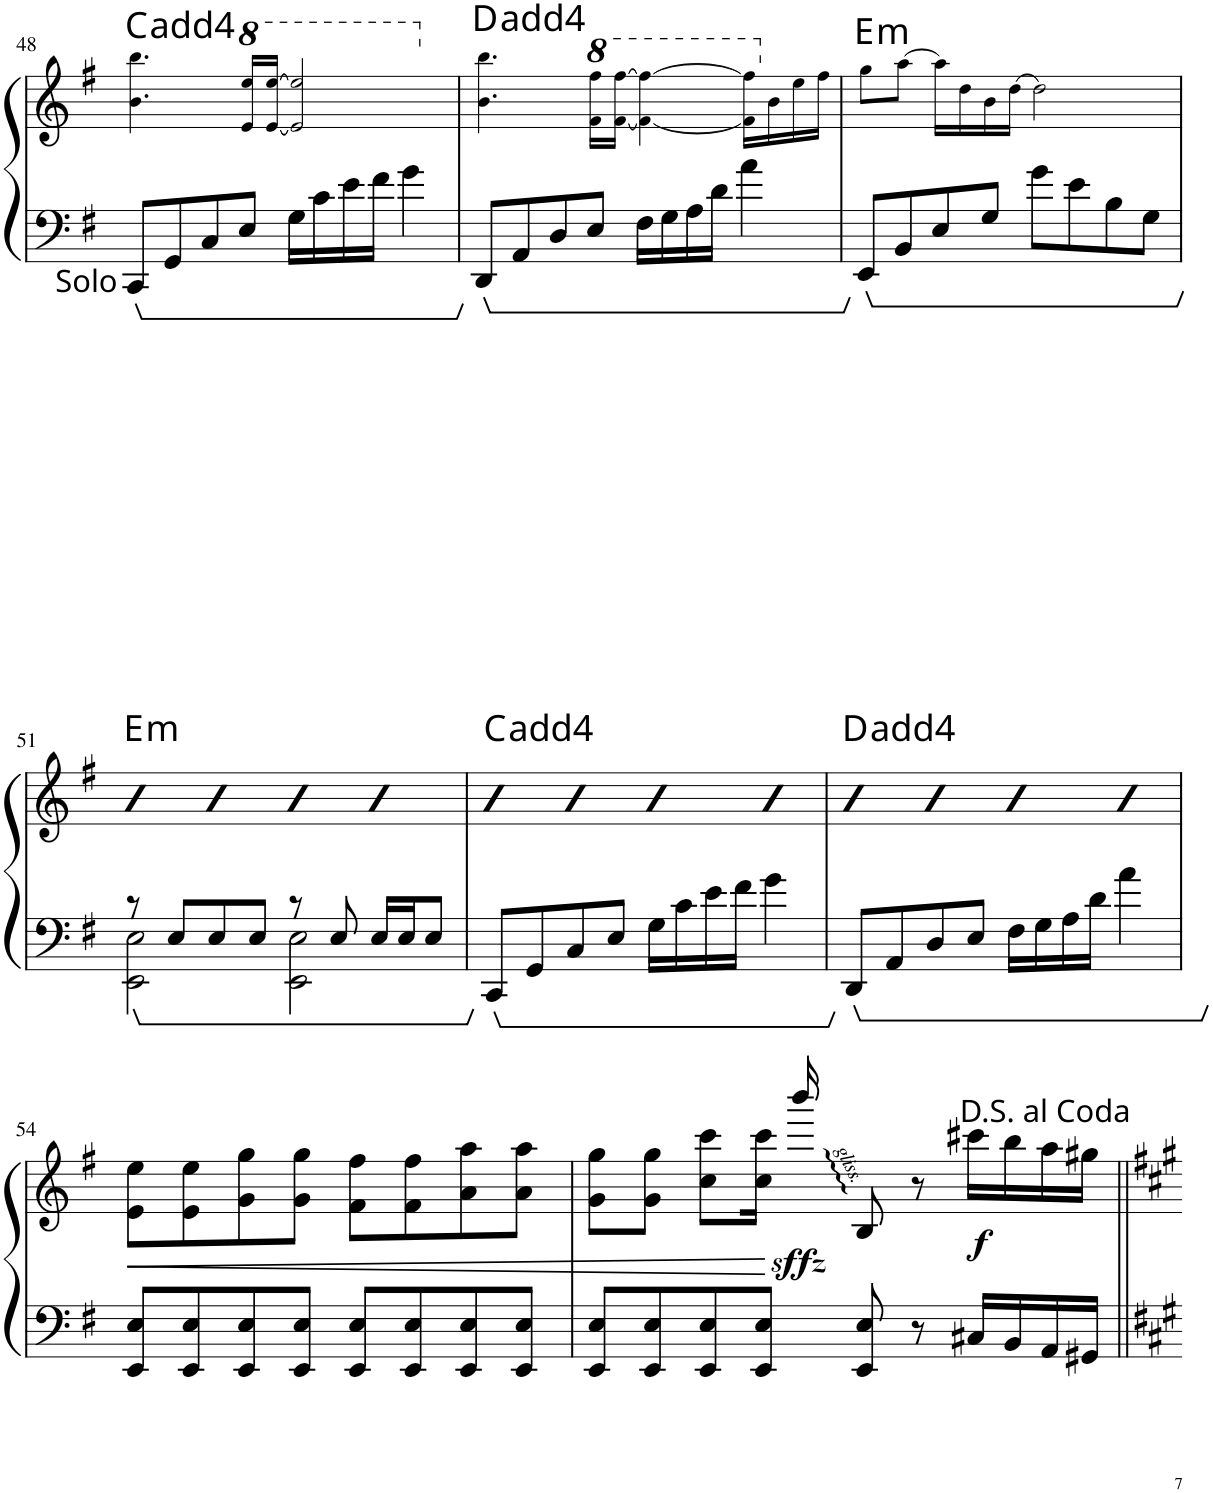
**kern	**kern	**dynam	**harte
*part1	*part1	*part1	*part1
*staff2	*staff1	*staff1/2	*
*I"Piano	*	*	*
*I'Pno.	*	*	*
!!LO:PB:g=z
*clefF4	*clefG2	*	*
*k[f#]	*k[f#]	*	*
*M4/4	*M4/4	*	*
*met(c)	*met(c)	*	*
=48	=48	=48	=48
8CC/L	4.b!\ 4.bb!\	.	C:maj(4)
8GG/	.	.	.
8C/	.	.	.
*	*8va	*	*
8E/J	16ee!/ 16eee!/LL	.	.
.	[16ee!/ [16eee!/JJ	.	.
16G\LL	2ee!/] 2eee!/]	.	.
16c\	.	.	.
16e\	.	.	.
16f#\JJ	.	.	.
4g\	.	.	.
=49	=49	=49	=49
*	*X8va	*	*
8DD/L	4.b!\ 4.bb!\	.	D:maj(4)
8AA/	.	.	.
8D/	.	.	.
*	*8va	*	*
8E/J	16ff#!\ 16fff#!\LL	.	.
.	[16ff#!\ [16fff#!\JJ	.	.
16F#\LL	4ff#!\_ 4fff#!\_	.	.
16G\	.	.	.
16A\	.	.	.
16d\JJ	.	.	.
4a\	16ff#!\] 16fff#!\]LL	.	.
*	*X8va	*	*
.	16b!\	.	.
.	16ee!\	.	.
.	16ff#!\JJ	.	.
=50	=50	=50	=50
!	!	!	!LO:H:kt=m
8EE/L	8gg!\L	.	E:min
8BB/	[8aa!\J	.	.
8E/	16aa!\LL]	.	.
.	16dd!\	.	.
8G/J	16b!\	.	.
.	[16dd!\JJ	.	.
8g\L	2dd!\]	.	.
8e\	.	.	.
8B\	.	.	.
8G\J	.	.	.
!!LO:LB:g=z
=51	=51	=51	=51
*^	*	*	*
!	!	!LO:TX:a:t=Solo	!	!LO:H:kt=m
8r	2EE\ 2E\	4b	.	E:min
8E/L	.	.	.	.
8E/	.	4b	.	.
8E/J	.	.	.	.
8r	2EE\ 2E\	4b	.	.
8E/	.	.	.	.
16E/LL	.	4b	.	.
16E/J	.	.	.	.
8E/J	.	.	.	.
*v	*v	*	*	*
=52	=52	=52	=52
8CC/L	4b	.	C:maj(4)
8GG/	.	.	.
8C/	4b	.	.
8E/J	.	.	.
16G\LL	4b	.	.
16c\	.	.	.
16e\	.	.	.
16f#\JJ	.	.	.
4g\	4b	.	.
=53	=53	=53	=53
8DD/L	4b	.	D:maj(4)
8AA/	.	.	.
8D/	4b	.	.
8E/J	.	.	.
16F#\LL	4b	.	.
16G\	.	.	.
16A\	.	.	.
16d\JJ	.	.	.
4a\	4b	.	.
!!LO:LB:g=z
=54	=54	=54	=54
!	!	!LO:HP:b	!
8EE/ 8E/L	8e\ 8ee\L	<	.
8EE/ 8E/	8e\ 8ee\	.	.
8EE/ 8E/	8g\ 8gg\	.	.
8EE/ 8E/J	8g\ 8gg\J	.	.
8EE/ 8E/L	8f#\ 8ff#\L	.	.
8EE/ 8E/	8f#\ 8ff#\	.	.
8EE/ 8E/	8a\ 8aa\	.	.
8EE/ 8E/J	8a\ 8aa\J	.	.
=55	=55	=55	=55
8EE/ 8E/L	8g\ 8gg\L	.	.
8EE/ 8E/	8g\ 8gg\J	.	.
!	!LO:TX:a:i:color=#FFFFFF:t=con pedale	!	!
8EE/ 8E/	8cc\ 8ccc\L	.	.
8EE/ 8E/J	16cc\ 16ccc\Jk	.	.
!	!	!LO:DY:n=1:b	!
.	16bbb/	[ sffz	.
8EE/ 8E/	8B/	.	.
8r	8r	.	.
!	!	!LO:DY:n=2:b	!
16C#X/LL	16ccc#X\LL	f	.
16BB/	16bb\	.	.
16AA/	16aa\	.	.
16GG#X/JJ	16gg#X\JJ	.	.
=||	=||	=||	=||
*-	*-	*-	*-
